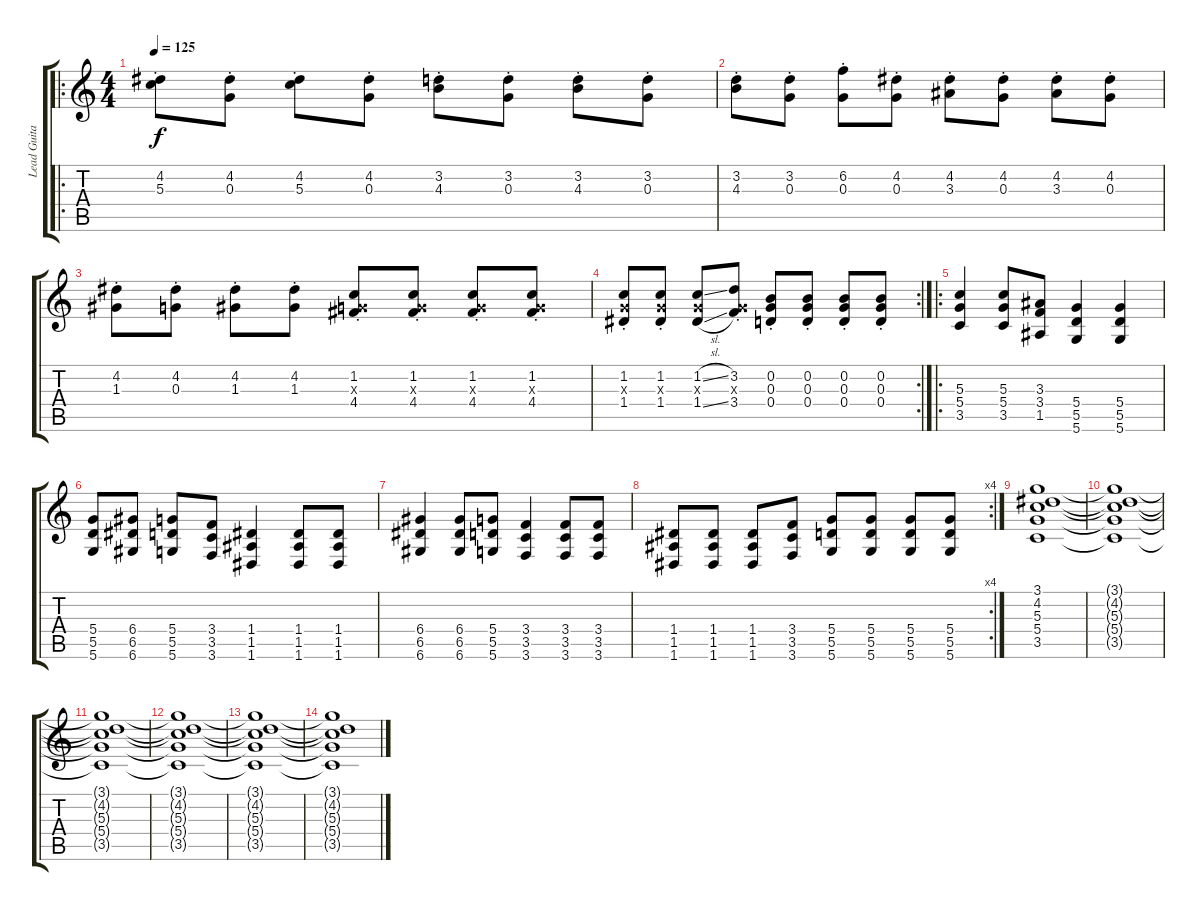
\track ("Lead Guitar" "Lead Guita") {instrument overdrivenguitar}
\staff {score tabs}
\tuning (E4 B3 G3 D3 A2 D2) {hide}
\ro
\ts (4 4)
\tempo 125
\clef g2
\ks c
(4.2{st} 5.3{st}).8{dy f instrument overdrivenguitar} (4.2{st} 0.3{st}).8 (4.2{st} 5.3{st}).8 (4.2{st} 0.3{st}).8 (3.2{st} 4.3{st}).8 (3.2{st} 0.3{st}).8 (3.2{st} 4.3{st}).8 (3.2{st} 0.3{st}).8 |
(3.2{st} 4.3{st}).8 (3.2{st} 0.3{st}).8 (6.2{st} 0.3{st}).8 (4.2{st} 0.3{st}).8 (4.2{st} 3.3{st}).8 (4.2{st} 0.3{st}).8 (4.2{st} 3.3{st}).8 (4.2{st} 0.3{st}).8 |
(4.2{st} 1.3{st}).8 (4.2{st} 0.3{st}).8 (4.2{st} 1.3{st}).8 (4.2{st} 1.3{st}).8 (1.2{st} 0.3{x} 4.4{st}).8 (1.2{st} 0.3{x} 4.4{st}).8 (1.2{st} 0.3{x} 4.4{st}).8 (1.2{st} 0.3{x} 4.4{st}).8 |
\rc 2
(1.2{st} 0.3{x} 1.4{st}).8 (1.2{st} 0.3{x} 1.4{st}).8 (1.2{sl} 0.3{x} 1.4{sl}).8 (3.2{st} 0.3{x} 3.4{st}).8 (0.2{st} 0.3{st} 0.4{st}).8 (0.2{st} 0.3{st} 0.4{st}).8 (0.2{st} 0.3{st} 0.4{st}).8 (0.2{st} 0.3{st} 0.4{st}).8 |
\ro
(5.3 5.4 3.5).4{instrument distortionguitar} (5.3 5.4 3.5).8 (3.3 3.4 1.5).8 (5.4 5.5 5.6).4 (5.4 5.5 5.6).4 |
(5.4 5.5 5.6).8 (6.4 6.5 6.6).8 (5.4 5.5 5.6).8 (3.4 3.5 3.6).8 (1.4 1.5 1.6).4 (1.4 1.5 1.6).8 (1.4 1.5 1.6).8 |
(6.4 6.5 6.6).4 (6.4 6.5 6.6).8 (5.4 5.5 5.6).8 (3.4 3.5 3.6).4 (3.4 3.5 3.6).8 (3.4 3.5 3.6).8 |
\rc 4
(1.4 1.5 1.6).8 (1.4 1.5 1.6).8 (1.4 1.5 1.6).8 (3.4 3.5 3.6).8 (5.4 5.5 5.6).8 (5.4 5.5 5.6).8 (5.4 5.5 5.6).8 (5.4 5.5 5.6).8 |
(3.1 4.2 5.3 5.4 3.5).1 |
(3.1{t} 4.2{t} 5.3{t} 5.4{t} 3.5{t}).1 |
(3.1{t} 4.2{t} 5.3{t} 5.4{t} 3.5{t}).1 |
(3.1{t} 4.2{t} 5.3{t} 5.4{t} 3.5{t}).1 |
(3.1{t} 4.2{t} 5.3{t} 5.4{t} 3.5{t}).1 |
(3.1{t} 4.2{t} 5.3{t} 5.4{t} 3.5{t}).1
